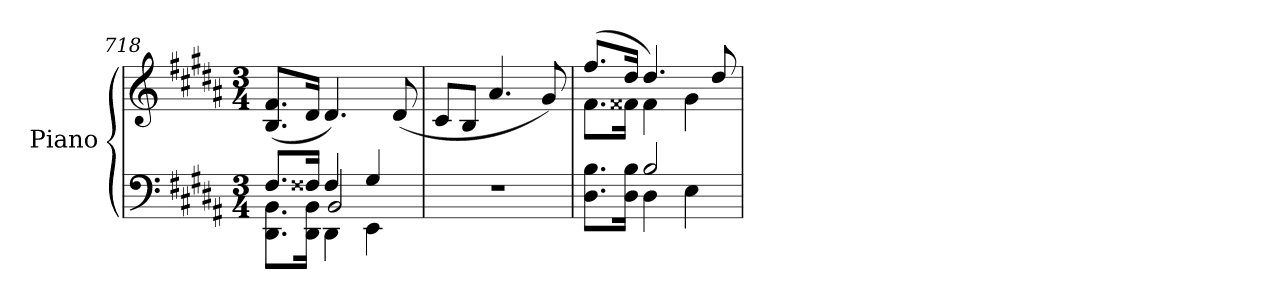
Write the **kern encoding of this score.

**kern	**kern
*part1	*part1
*staff2	*staff1
*I"Piano	*
*I'Pno	*
*clefF4	*clefG2
*k[f#c#g#d#a#]	*k[f#c#g#d#a#]
*M3/4	*M3/4
=718	=718
*^	*
*	*^	*
8.F#/L	8.DD#\ 8.BB\L	4ryy	(8.B/ 8.f#/L
16F##X/Jk	16DD#\ 16BB\Jk	.	16d#/Jk
4F##/	2BB/	4DD#\	4.d#/)
4G#/	.	4EE\	.
.	.	.	(8d#/
*v	*v	*v	*
=719	=719
2.r	8c#/L
.	8B/J
.	4.a#/
.	8g#/)
=720	=720
*^	*^
8.D#\ 8.B\L	4ryy	(8.ff#/L	8.f#\L
16D#\ 16B\Jk	.	16dd#/Jk	16f##X\Jk
2B/	4D#\	4.dd#/)	4f##\
.	4E\	.	4g#\
.	.	8dd#/	.
*v	*v	*	*
*	*v	*v
=	=
*-	*-
